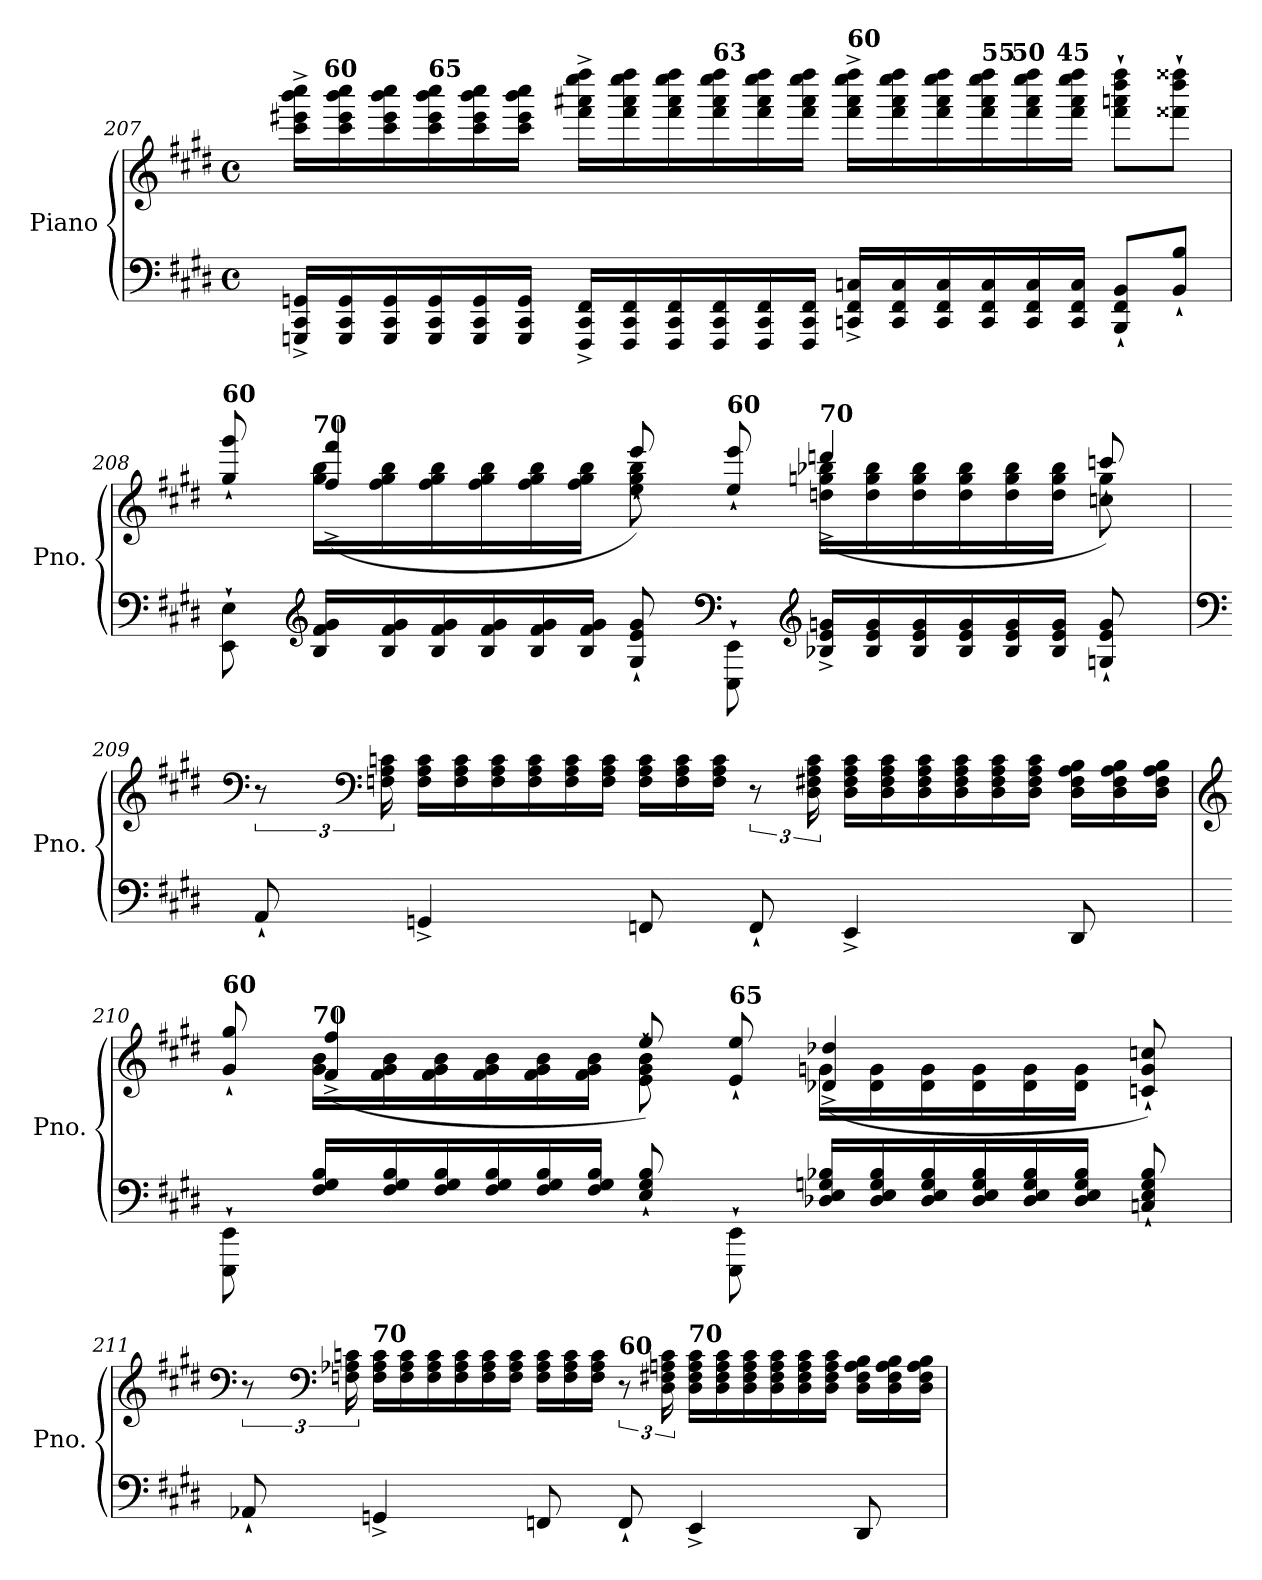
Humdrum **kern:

**kern	**kern	**dynam
*part1	*part1	*part1
*staff2	*staff1	*staff1/2
*I"Piano	*	*
*I'Pno.	*	*
*clefF4	*clefG2	*
*k[f#c#g#d#]	*k[f#c#g#d#]	*
*M4/4	*M4/4	*
*met(c)	*met(c)	*
*Xtuplet	*Xtuplet	*
=207	=207	=207
24GGGn/^ 24CC#/^ 24GGn/^LL	24ccc#\^ 24eee#X\^ 24bbb\^ 24cccc#\^LL	.
!	!LO:TX:a:B:t=60	!
24GGG/ 24CC#/ 24GG/	24ccc#\ 24eee#\ 24bbb\ 24cccc#\	.
24GGG/ 24CC#/ 24GG/	24ccc#\ 24eee#\ 24bbb\ 24cccc#\	.
!	!LO:TX:a:B:t=65	!
24GGG/ 24CC#/ 24GG/	24ccc#\ 24eee#\ 24bbb\ 24cccc#\	.
24GGG/ 24CC#/ 24GG/	24ccc#\ 24eee#\ 24bbb\ 24cccc#\	.
24GGG/ 24CC#/ 24GG/JJ	24ccc#\ 24eee#\ 24bbb\ 24cccc#\JJ	.
24FFF#/^ 24CC#/^ 24FF#/^LL	24fff#\^ 24aaa#X\^ 24eeee\^ 24ffff#\^LL	.
24FFF#/ 24CC#/ 24FF#/	24fff#\ 24aaa#\ 24eeee\ 24ffff#\	.
24FFF#/ 24CC#/ 24FF#/	24fff#\ 24aaa#\ 24eeee\ 24ffff#\	.
!	!LO:TX:a:B:t=63	!
24FFF#/ 24CC#/ 24FF#/	24fff#\ 24aaa#\ 24eeee\ 24ffff#\	.
24FFF#/ 24CC#/ 24FF#/	24fff#\ 24aaa#\ 24eeee\ 24ffff#\	.
24FFF#/ 24CC#/ 24FF#/JJ	24fff#\ 24aaa#\ 24eeee\ 24ffff#\JJ	.
!	!LO:TX:a:B:t=60	!
24CCn/^ 24FF#/^ 24Cn/^LL	24fff#\^ 24aaa#\^ 24eeee\^ 24ffff#\^LL	.
24CC/ 24FF#/ 24C/	24fff#\ 24aaa#\ 24eeee\ 24ffff#\	.
24CC/ 24FF#/ 24C/	24fff#\ 24aaa#\ 24eeee\ 24ffff#\	.
!	!LO:TX:a:B:t=55	!
24CC/ 24FF#/ 24C/	24fff#\ 24aaa#\ 24eeee\ 24ffff#\	.
!	!LO:TX:a:B:t=50	!
24CC/ 24FF#/ 24C/	24fff#\ 24aaa#\ 24eeee\ 24ffff#\	.
!	!LO:TX:a:B:t=45	!
24CC/ 24FF#/ 24C/JJ	24fff#\ 24aaa#\ 24eeee\ 24ffff#\JJ	.
8BBB/` 8FF#/` 8BB/`L	8fff#\` 8aaan\` 8dddd#\` 8ffff#\`L	.
8BB/` 8B/`J	8fff##X\` 8dddd#\` 8ffff##X\`J	.
!!LO:PB:g=z
=208	=208	=208
*^	*^	*
!	!	!LO:TX:a:B:t=60	!	!
!	!	!	!	!LO:DY:b
8rAyy	8EE\` 8E\`	8rFyy	8gg#/` 8ggg#/`	other-dynamics
*clefG2	*	*	*	*
!	!	!LO:TX:a:B:t=70	!	!
24B/ 24f#/ 24g#/LL	4ryy	24gg#\ 24bb\LL	(>4ff#/^ 4fff#/^	.
24B/ 24f#/ 24g#/	.	24ff#\ 24gg#\ 24bb\	.	.
24B/ 24f#/ 24g#/	.	24ff#\ 24gg#\ 24bb\	.	.
24B/ 24f#/ 24g#/	.	24ff#\ 24gg#\ 24bb\	.	.
24B/ 24f#/ 24g#/	.	24ff#\ 24gg#\ 24bb\	.	.
24B/ 24f#/ 24g#/JJ	.	24ff#\ 24gg#\ 24bb\JJ	.	.
8G#/` 8e/` 8g#/`	8ryy	8ee\` 8gg#\` 8bb\`	8eee`/)	.
*clefF4	*	*	*	*
!	!	!LO:TX:a:B:t=60	!	!
8reyy	8EEE\` 8EE\`	8rFyy	8ee/` 8eee/`	.
*clefG2	*	*	*	*
!	!	!LO:TX:a:B:t=70	!	!
24B-X/^ 24e/^ 24gn/^LL	4ryy	24ddn\ 24ggn\ 24bb-X\LL	(>4dddn^/	.
24B-/ 24e/ 24g/	.	24dd\ 24gg\ 24bb-\	.	.
24B-/ 24e/ 24g/	.	24dd\ 24gg\ 24bb-\	.	.
24B-/ 24e/ 24g/	.	24dd\ 24gg\ 24bb-\	.	.
24B-/ 24e/ 24g/	.	24dd\ 24gg\ 24bb-\	.	.
24B-/ 24e/ 24g/JJ	.	24dd\ 24gg\ 24bb-\JJ	.	.
8Gn/` 8e/` 8g/`	8ryy	8ccn\` 8gg\`	8cccn`/)	.
*v	*v	*	*	*
*	*v	*v	*
=209	=209	=209
*clefF4	*	*
*	*tuplet	*
*^	*^	*
!	!	!	!	!LO:DY:b=2
*v	*v	*	*	*
*	*v	*v	*
8AA`/	12r	other-dynamics
*	*clefF4	*
!	!	!LO:DY:b
.	24Fn\ 24A\ 24cn\	other-dynamics
*	*Xtuplet	*
4GGn^/	24F\ 24A\ 24c\LL	.
.	24F\ 24A\ 24c\	.
.	24F\ 24A\ 24c\	.
.	24F\ 24A\ 24c\	.
.	24F\ 24A\ 24c\	.
.	24F\ 24A\ 24c\JJ	.
8FFn/	24F\ 24A\ 24c\LL	.
.	24F\ 24A\ 24c\	.
.	24F\ 24A\ 24c\JJ	.
*	*tuplet	*
8FF`/	12r	.
.	24D#\ 24F#X\ 24A\ 24c\	.
*	*Xtuplet	*
4EE^/	24D#\ 24F#\ 24A\ 24c\LL	.
.	24D#\ 24F#\ 24A\ 24c\	.
.	24D#\ 24F#\ 24A\ 24c\	.
.	24D#\ 24F#\ 24A\ 24c\	.
.	24D#\ 24F#\ 24A\ 24c\	.
.	24D#\ 24F#\ 24A\ 24c\JJ	.
8DD#/	24D#\ 24F#\ 24A\ 24B\LL	.
.	24D#\ 24F#\ 24A\ 24B\	.
.	24D#\ 24F#\ 24A\ 24B\JJ	.
!!LO:LB:g=z
=210	=210	=210
*	*clefG2	*
*^	*^	*
!	!	!LO:TX:a:B:t=60	!	!
!	!	!	!	!LO:DY:a=2
8rAyy	8EEE\` 8EE\`	8rFyy	8g#/` 8gg#/`	other-dynamics
!	!	!LO:TX:a:B:t=70	!	!
24F#/ 24G#/ 24B/LL	4ryy	24g#\ 24b\LL	(>4f#/^ 4ff#/^	.
24F#/ 24G#/ 24B/	.	24f#\ 24g#\ 24b\	.	.
24F#/ 24G#/ 24B/	.	24f#\ 24g#\ 24b\	.	.
24F#/ 24G#/ 24B/	.	24f#\ 24g#\ 24b\	.	.
24F#/ 24G#/ 24B/	.	24f#\ 24g#\ 24b\	.	.
24F#/ 24G#/ 24B/JJ	.	24f#\ 24g#\ 24b\JJ	.	.
8E/` 8G#/` 8B/`	8ryy	8e\` 8g#\` 8b\`	8ee`/)	.
!	!	!LO:TX:a:B:t=65	!	!
8reyy	8EEE\` 8EE\`	8rFyy	8e/` 8ee/`	.
!	!	!	!	!LO:DY:b
24D-X/ 24E/ 24Gn/ 24B-X/LL	4rBByy	24gn\LL	(>4d-X/^ 4dd-X/^	other-dynamics
24D-/ 24E/ 24G/ 24B-/	.	24d-\ 24g\	.	.
24D-/ 24E/ 24G/ 24B-/	.	24d-\ 24g\	.	.
24D-/ 24E/ 24G/ 24B-/	.	24d-\ 24g\	.	.
24D-/ 24E/ 24G/ 24B-/	.	24d-\ 24g\	.	.
24D-/ 24E/ 24G/ 24B-/JJ	.	24d-\ 24g\JJ	.	.
8Cn/` 8E/` 8G/` 8B-/`	8ryy	8rFyy	8cn/` 8g/` 8ccn/`)	.
*v	*v	*	*	*
*	*v	*v	*
=211	=211	=211
*	*tuplet	*
*^	*^	*
!	!	!LO:TX:a:B:t=60	!	!
*v	*v	*	*	*
*	*v	*v	*
8AA-X`/	12r	.
*	*clefF4	*
.	24Fn\ 24A-X\ 24cn\	.
*	*Xtuplet	*
!	!LO:TX:a:B:t=70	!
4GGn^/	24F\ 24A-\ 24c\LL	.
.	24F\ 24A-\ 24c\	.
.	24F\ 24A-\ 24c\	.
.	24F\ 24A-\ 24c\	.
.	24F\ 24A-\ 24c\	.
.	24F\ 24A-\ 24c\JJ	.
8FFn/	24F\ 24A-\ 24c\LL	.
.	24F\ 24A-\ 24c\	.
.	24F\ 24A-\ 24c\JJ	.
*	*tuplet	*
!	!LO:TX:a:B:t=60	!
8FF`/	12r	.
.	24D#\ 24F#X\ 24An\ 24c\	.
*	*Xtuplet	*
!	!LO:TX:a:B:t=70	!
4EE^/	24D#\ 24F#\ 24A\ 24c\LL	.
.	24D#\ 24F#\ 24A\ 24c\	.
.	24D#\ 24F#\ 24A\ 24c\	.
.	24D#\ 24F#\ 24A\ 24c\	.
.	24D#\ 24F#\ 24A\ 24c\	.
.	24D#\ 24F#\ 24A\ 24c\JJ	.
8DD#/	24D#\ 24F#\ 24A\ 24B\LL	.
.	24D#\ 24F#\ 24A\ 24B\	.
.	24D#\ 24F#\ 24A\ 24B\JJ	.
=	=	=
*-	*-	*-
